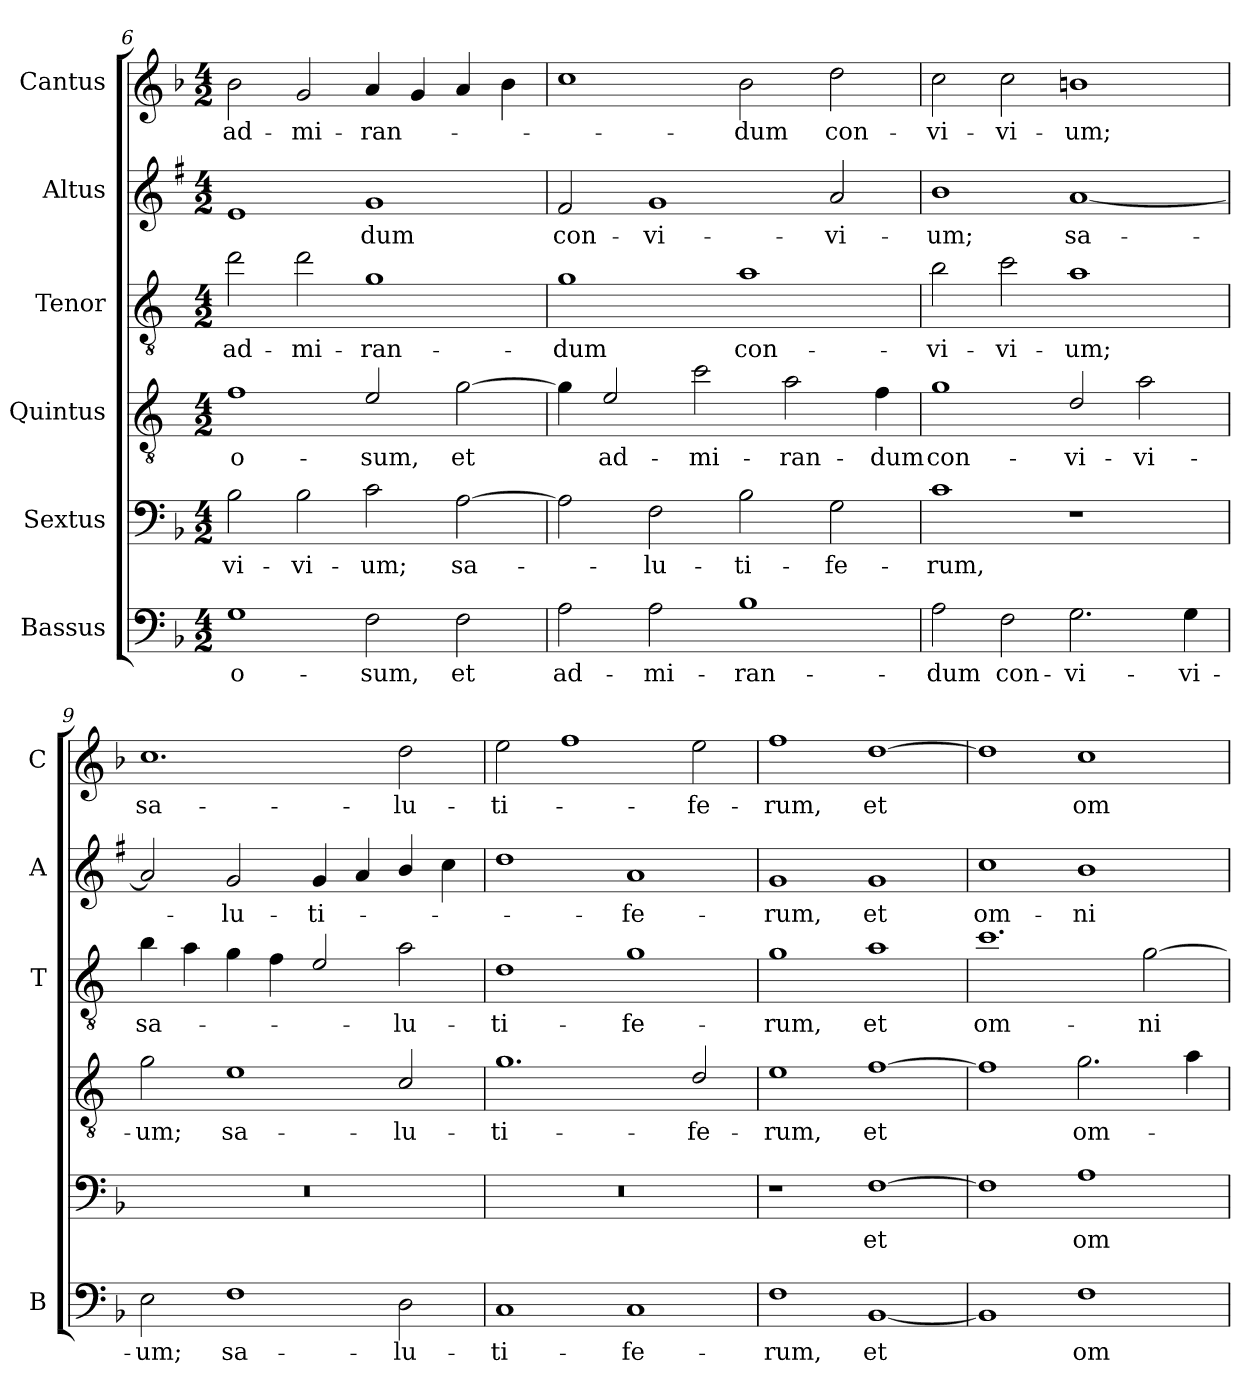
**kern	**text	**kern	**text	**kern	**text	**kern	**text	**kern	**text	**kern	**text
*part6	*part6	*part5	*part5	*part4	*part4	*part3	*part3	*part2	*part2	*part1	*part1
*staff6	*staff6	*staff5	*staff5	*staff4	*staff4	*staff3	*staff3	*staff2	*staff2	*staff1	*staff1
*I"Bassus	*	*I"Sextus	*	*I"Quintus	*	*I"Tenor	*	*I"Altus	*	*I"Cantus	*
*I'B	*	*	*	*	*	*I'T	*	*I'A	*	*I'C	*
!!LO:LB:g=z
*clefF4	*	*clefF4	*	*clefGv2	*	*clefGv2	*	*clefG2	*	*clefG2	*
*	*	*	*	*ITrd4c7	*	*ITrd4c7	*	*ITrd1c2	*	*	*
*k[b-]	*	*k[b-]	*	*k[b-]	*	*k[b-]	*	*k[b-]	*	*k[b-]	*
*F:	*	*F:	*	*F:	*	*F:	*	*F:	*	*F:	*
*M4/2	*	*M4/2	*	*M4/2	*	*M4/2	*	*M4/2	*	*M4/2	*
=6	=6	=6	=6	=6	=6	=6	=6	=6	=6	=6	=6
!	!LO:LY:b	!	!LO:LY:b	!	!LO:LY:b	!	!LO:LY:b	!	!	!	!LO:LY:b
1G	-o-	2B-\	-vi-	1B-	-o-	2g\	ad-	1d	.	2b-\	ad-
!	!	!	!LO:LY:b	!	!	!	!LO:LY:b	!	!	!	!LO:LY:b
.	.	2B-\	-vi-	.	.	2g\	-mi-	.	.	2g/	-mi-
!	!LO:LY:b	!	!LO:LY:b	!	!LO:LY:b	!	!LO:LY:b	!	!LO:LY:b	!	!LO:LY:b
2F\	-sum,	2c\	-um;	2A/	-sum,	1c	-ran-	1f	-dum	4a/	-ran-
.	.	.	.	.	.	.	.	.	.	4g/	.
!	!LO:LY:b	!	!LO:LY:b	!	!LO:LY:b	!	!	!	!	!	!
2F\	et	[2A\	sa-	[2c\	et	.	.	.	.	4a/	.
.	.	.	.	.	.	.	.	.	.	4b-\	.
=7	=7	=7	=7	=7	=7	=7	=7	=7	=7	=7	=7
!	!LO:LY:b	!	!	!	!	!	!LO:LY:b	!	!LO:LY:b	!	!
2A\	ad-	2A\]	.	4c\]	.	1c	-dum	2e/	con-	1cc	.
!	!	!	!	!	!LO:LY:b	!	!	!	!	!	!
.	.	.	.	2A/	ad-	.	.	.	.	.	.
!	!LO:LY:b	!	!LO:LY:b	!	!	!	!	!	!LO:LY:b	!	!
2A\	-mi-	2F\	-lu-	.	.	.	.	1f	-vi-	.	.
!	!	!	!	!	!LO:LY:b	!	!	!	!	!	!
.	.	.	.	2f\	-mi-	.	.	.	.	.	.
!	!LO:LY:b	!	!LO:LY:b	!	!	!	!LO:LY:b	!	!	!	!LO:LY:b
1B-	-ran-	2B-\	-ti-	.	.	1d	con-	.	.	2b-\	-dum
!	!	!	!	!	!LO:LY:b	!	!	!	!	!	!
.	.	.	.	2d\	-ran-	.	.	.	.	.	.
!	!	!	!LO:LY:b	!	!	!	!	!	!LO:LY:b	!	!LO:LY:b
.	.	2G\	-fe-	.	.	.	.	2g/	-vi-	2dd\	con-
!	!	!	!	!	!LO:LY:b	!	!	!	!	!	!
.	.	.	.	4B-\	-dum	.	.	.	.	.	.
=8	=8	=8	=8	=8	=8	=8	=8	=8	=8	=8	=8
!	!LO:LY:b	!	!LO:LY:b	!	!LO:LY:b	!	!LO:LY:b	!	!LO:LY:b	!	!LO:LY:b
2A\	-dum	1c	-rum,	1c	con-	2e\	-vi-	1a	-um;	2cc\	-vi-
!	!LO:LY:b	!	!	!	!	!	!LO:LY:b	!	!	!	!LO:LY:b
2F\	con-	.	.	.	.	2f\	-vi-	.	.	2cc\	-vi-
!	!LO:LY:b	!	!	!	!LO:LY:b	!	!LO:LY:b	!	!LO:LY:b	!	!LO:LY:b
2.G\	-vi-	1r	.	2G/	-vi-	1d	-um;	[1g	sa-	1bn	-um;
!	!	!	!	!	!LO:LY:b	!	!	!	!	!	!
.	.	.	.	2d\	-vi-	.	.	.	.	.	.
!	!LO:LY:b	!	!	!	!	!	!	!	!	!	!
4G\	-vi-	.	.	.	.	.	.	.	.	.	.
=9	=9	=9	=9	=9	=9	=9	=9	=9	=9	=9	=9
!	!LO:LY:b	!	!	!	!LO:LY:b	!	!LO:LY:b	!	!	!	!LO:LY:b
2E\	-um;	0r	.	2c\	-um;	4e\	sa-	2g/]	.	1.cc	sa-
.	.	.	.	.	.	4d\	.	.	.	.	.
!	!LO:LY:b	!	!	!	!LO:LY:b	!	!	!	!LO:LY:b	!	!
1F	sa-	.	.	1A	sa-	4c\	.	2f/	-lu-	.	.
.	.	.	.	.	.	4B-\	.	.	.	.	.
!	!	!	!	!	!	!	!	!	!LO:LY:b	!	!
.	.	.	.	.	.	2A/	.	4f/	-ti-	.	.
.	.	.	.	.	.	.	.	4g/	.	.	.
!	!LO:LY:b	!	!	!	!LO:LY:b	!	!LO:LY:b	!	!	!	!LO:LY:b
2D\	-lu-	.	.	2F/	-lu-	2d\	-lu-	4a/	.	2dd\	-lu-
.	.	.	.	.	.	.	.	4b-\	.	.	.
=10	=10	=10	=10	=10	=10	=10	=10	=10	=10	=10	=10
!	!LO:LY:b	!	!	!	!LO:LY:b	!	!LO:LY:b	!	!	!	!LO:LY:b
1C	-ti-	0r	.	1.c	-ti-	1G	-ti-	1cc	.	2ee\	-ti-
.	.	.	.	.	.	.	.	.	.	1ff	.
!	!LO:LY:b	!	!	!	!	!	!LO:LY:b	!	!LO:LY:b	!	!
1C	-fe-	.	.	.	.	1c	-fe-	1g	-fe-	.	.
!	!	!	!	!	!LO:LY:b	!	!	!	!	!	!LO:LY:b
.	.	.	.	2G/	-fe-	.	.	.	.	2ee\	-fe-
!!LO:PB:g=z
=11	=11	=11	=11	=11	=11	=11	=11	=11	=11	=11	=11
!	!LO:LY:b	!	!	!	!LO:LY:b	!	!LO:LY:b	!	!LO:LY:b	!	!LO:LY:b
1F	-rum,	1r	.	1A	-rum,	1c	-rum,	1f	-rum,	1ff	-rum,
!	!LO:LY:b	!	!LO:LY:b	!	!LO:LY:b	!	!LO:LY:b	!	!LO:LY:b	!	!LO:LY:b
[1BB-	et	[1F	et	[1B-	et	1d	et	1f	et	[1dd	et
=12	=12	=12	=12	=12	=12	=12	=12	=12	=12	=12	=12
!	!	!	!	!	!	!	!LO:LY:b	!	!LO:LY:b	!	!
1BB-]	.	1F]	.	1B-]	.	1.f	om-	1b-	om-	1dd]	.
!	!LO:LY:b	!	!LO:LY:b	!	!LO:LY:b	!	!	!	!LO:LY:b	!	!LO:LY:b
1F	om-	1A	om-	2.c\	om-	.	.	1a	-ni	1cc	om-
!	!	!	!	!	!	!	!LO:LY:b	!	!	!	!
.	.	.	.	.	.	[2c\	-ni	.	.	.	.
.	.	.	.	4d\	.	.	.	.	.	.	.
=	=	=	=	=	=	=	=	=	=	=	=
*-	*-	*-	*-	*-	*-	*-	*-	*-	*-	*-	*-
